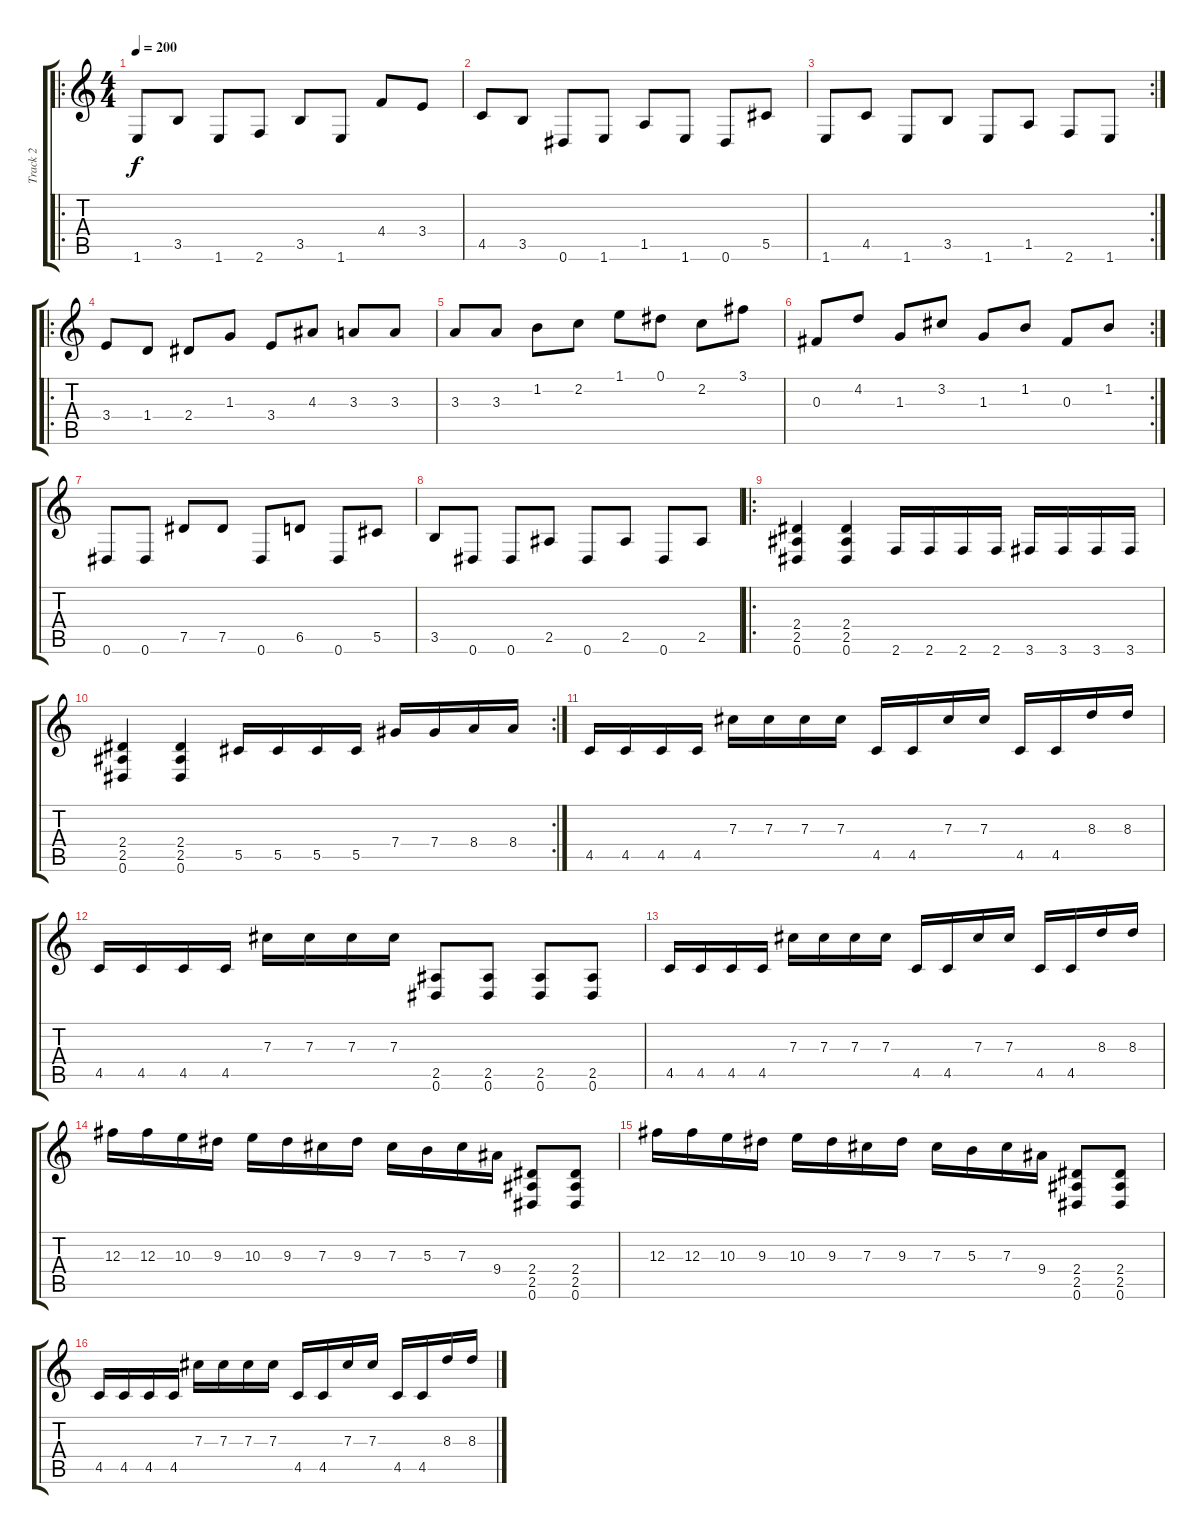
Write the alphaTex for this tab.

\track ("Track 2" "Track 2") {instrument distortionguitar}
\staff {score tabs}
\tuning (Eb4 Bb3 Gb3 Db3 Ab2 Eb2) {hide}
\ro
\ts (4 4)
\tempo 200
\clef g2
\ks c
1.6.8{dy f instrument distortionguitar} 3.5.8 1.6.8 2.6.8 3.5.8 1.6.8 4.4.8 3.4.8 |
4.5.8 3.5.8 0.6.8 1.6.8 1.5.8 1.6.8 0.6.8 5.5.8 |
\rc 2
1.6.8 4.5.8 1.6.8 3.5.8 1.6.8 1.5.8 2.6.8 1.6.8 |
\ro
3.4.8 1.4.8 2.4.8 1.3.8 3.4.8 4.3.8 3.3.8 3.3.8 |
3.3.8 3.3.8 1.2.8 2.2.8 1.1.8 0.1.8 2.2.8 3.1.8 |
\rc 2
0.3.8 4.2.8 1.3.8 3.2.8 1.3.8 1.2.8 0.3.8 1.2.8 |
0.6.8 0.6.8 7.5.8 7.5.8 0.6.8 6.5.8 0.6.8 5.5.8 |
3.5.8 0.6.8 0.6.8 2.5.8 0.6.8 2.5.8 0.6.8 2.5.8 |
\ro
(2.4 2.5 0.6).4 (2.4 2.5 0.6).4 2.6.16 2.6.16 2.6.16 2.6.16 3.6.16 3.6.16 3.6.16 3.6.16 |
\rc 2
(2.4 2.5 0.6).4 (2.4 2.5 0.6).4 5.5.16 5.5.16 5.5.16 5.5.16 7.4.16 7.4.16 8.4.16 8.4.16 |
4.5.16 4.5.16 4.5.16 4.5.16 7.3.16 7.3.16 7.3.16 7.3.16 4.5.16 4.5.16 7.3.16 7.3.16 4.5.16 4.5.16 8.3.16 8.3.16 |
4.5.16 4.5.16 4.5.16 4.5.16 7.3.16 7.3.16 7.3.16 7.3.16 (2.5 0.6).8 (2.5 0.6).8 (2.5 0.6).8 (2.5 0.6).8 |
4.5.16 4.5.16 4.5.16 4.5.16 7.3.16 7.3.16 7.3.16 7.3.16 4.5.16 4.5.16 7.3.16 7.3.16 4.5.16 4.5.16 8.3.16 8.3.16 |
12.3.16 12.3.16 10.3.16 9.3.16 10.3.16 9.3.16 7.3.16 9.3.16 7.3.16 5.3.16 7.3.16 9.4.16 (2.4 2.5 0.6).8 (2.4 2.5 0.6).8 |
12.3.16 12.3.16 10.3.16 9.3.16 10.3.16 9.3.16 7.3.16 9.3.16 7.3.16 5.3.16 7.3.16 9.4.16 (2.4 2.5 0.6).8 (2.4 2.5 0.6).8 |
4.5.16 4.5.16 4.5.16 4.5.16 7.3.16 7.3.16 7.3.16 7.3.16 4.5.16 4.5.16 7.3.16 7.3.16 4.5.16 4.5.16 8.3.16 8.3.16
